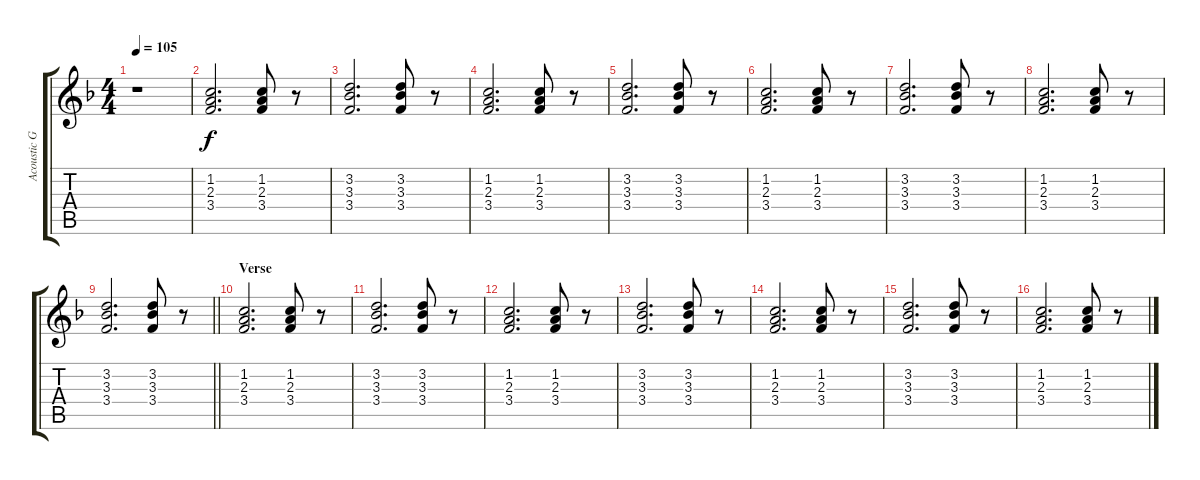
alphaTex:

\track ("Acoustic Guitar (Steel)" "Acoustic G") {instrument acousticguitarsteel}
\staff {score tabs}
\tuning (E4 B3 G3 D3 A2 E2) {hide}
\ts (4 4)
\tempo 105
\clef g2
\ks f
r.1{dy f instrument acousticguitarsteel} |
(1.2 2.3 3.4).2{d} (1.2 2.3 3.4).8 r.8 |
(3.2 3.3 3.4).2{d} (3.2 3.3 3.4).8 r.8 |
(1.2 2.3 3.4).2{d} (1.2 2.3 3.4).8 r.8 |
(3.2 3.3 3.4).2{d} (3.2 3.3 3.4).8 r.8 |
(1.2 2.3 3.4).2{d} (1.2 2.3 3.4).8 r.8 |
(3.2 3.3 3.4).2{d} (3.2 3.3 3.4).8 r.8 |
(1.2 2.3 3.4).2{d} (1.2 2.3 3.4).8 r.8 |
\barLineRight lightlight
(3.2 3.3 3.4).2{d} (3.2 3.3 3.4).8 r.8 |
\section ("" "Verse")
(1.2 2.3 3.4).2{d} (1.2 2.3 3.4).8 r.8 |
(3.2 3.3 3.4).2{d} (3.2 3.3 3.4).8 r.8 |
(1.2 2.3 3.4).2{d} (1.2 2.3 3.4).8 r.8 |
(3.2 3.3 3.4).2{d} (3.2 3.3 3.4).8 r.8 |
(1.2 2.3 3.4).2{d} (1.2 2.3 3.4).8 r.8 |
(3.2 3.3 3.4).2{d} (3.2 3.3 3.4).8 r.8 |
(1.2 2.3 3.4).2{d} (1.2 2.3 3.4).8 r.8
